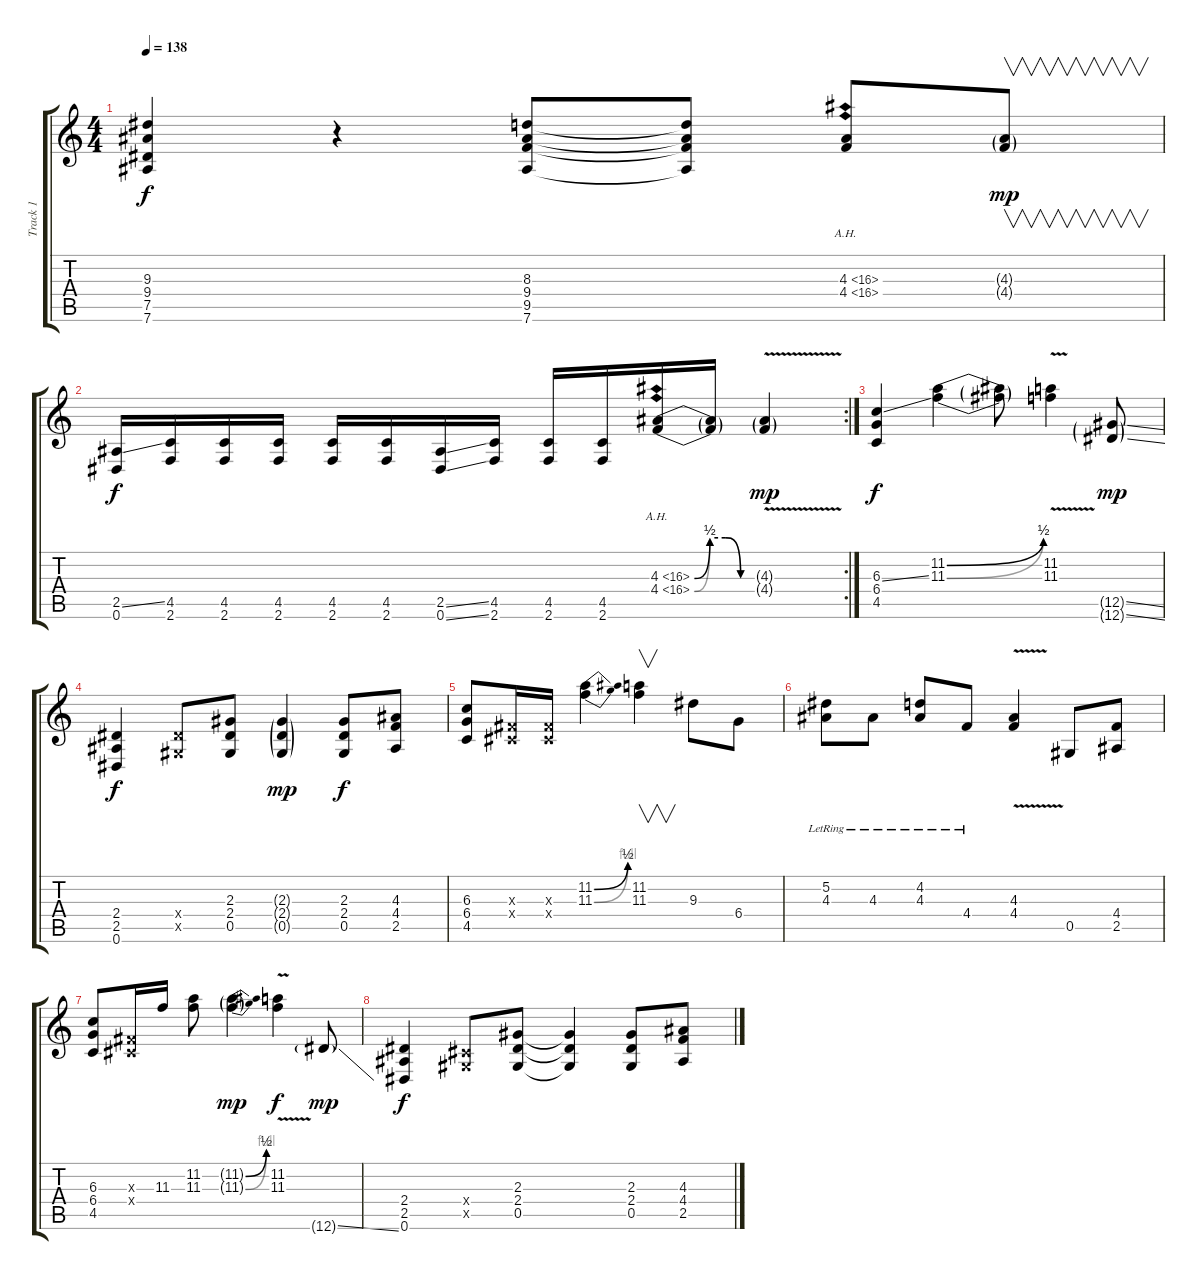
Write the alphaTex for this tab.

\track ("Track 1" "Track 1") {instrument distortionguitar}
\staff {score tabs}
\tuning (Eb4 Bb3 Gb3 Db3 Ab2 Eb2) {hide}
\ts (4 4)
\tempo 138
\clef g2
\ks c
(9.3 9.4 7.5 7.6).4{dy f} r.4 (8.3 9.4 9.5 7.6).8 (8.3{t} 9.4{t} 9.5{t} 7.6{t}).8 (4.3{ah 12} 4.4{ah 12}).8 (4.3{g} 4.4{g}).8{v dy mp} |
\rc 2
(2.5{ss} 0.6).16{dy f} (4.5 2.6).16 (4.5 2.6).16 (4.5 2.6).16 (4.5 2.6).16 (4.5 2.6).16 (2.5{ss} 0.6{ss}).16 (4.5 2.6).16 (4.5 2.6).16 (4.5 2.6).16 (4.3{be (custom 0 0 15 2 30 2 45 0 60 0) ah 12} 4.4{be (custom 0 0 15 2 30 2 45 0 60 0) ah 12}).16 (4.3{t} 4.4{t}).16 (4.3{v g} 4.4{v g}).4{dy mp} |
(6.3{ss} 6.4 4.5).4{dy f} (11.2{be (bend 0 0 60 2)} 11.3{be (bend 0 0 60 2)}).4 (11.2{t} 11.3{t}).8 (11.2{v} 11.3{v}).4 (12.5{ss g} 12.6{ss g}).8{dy mp} |
(2.4 2.5 0.6).4{dy f} (2.4{x} 0.5{x}).8 (2.3 2.4 0.5).8 (2.3{g} 2.4{g} 0.5{g}).4{dy mp} (2.3 2.4 0.5).8{dy f} (4.3 4.4 2.5).8 |
(6.3 6.4 4.5).8 (0.3{x} 0.4{x}).16 (0.3{x} 0.4{x}).16 (11.2{be (bend 0 0 60 2)} 11.3{be (bend 0 0 60 4)}).4 (11.2 11.3).4{v} 9.3.8 6.4.8 |
(5.2{lr} 4.3{lr}).8 4.3{lr}.8 (4.2{lr} 4.3{lr}).8 4.4{lr}.8 (4.3{v} 4.4{v}).4 0.5.8 (4.4 2.5).8 |
(6.3 6.4 4.5).8 (0.3{x} 0.4{x}).16 11.3.16 (11.2 11.3).8 (11.2{be (bend 0 0 60 2) g} 11.3{be (bend 0 0 60 4) g}).4{dy mp} (11.2{v} 11.3{v}).4{dy f} 12.6{ss g}.8{dy mp} |
(2.4 2.5 0.6).4{dy f} (0.4{x} 0.5{x}).8 (2.3 2.4 0.5).8 (2.3{t} 2.4{t} 0.5{t}).4 (2.3 2.4 0.5).8 (4.3 4.4 2.5{ss}).8
